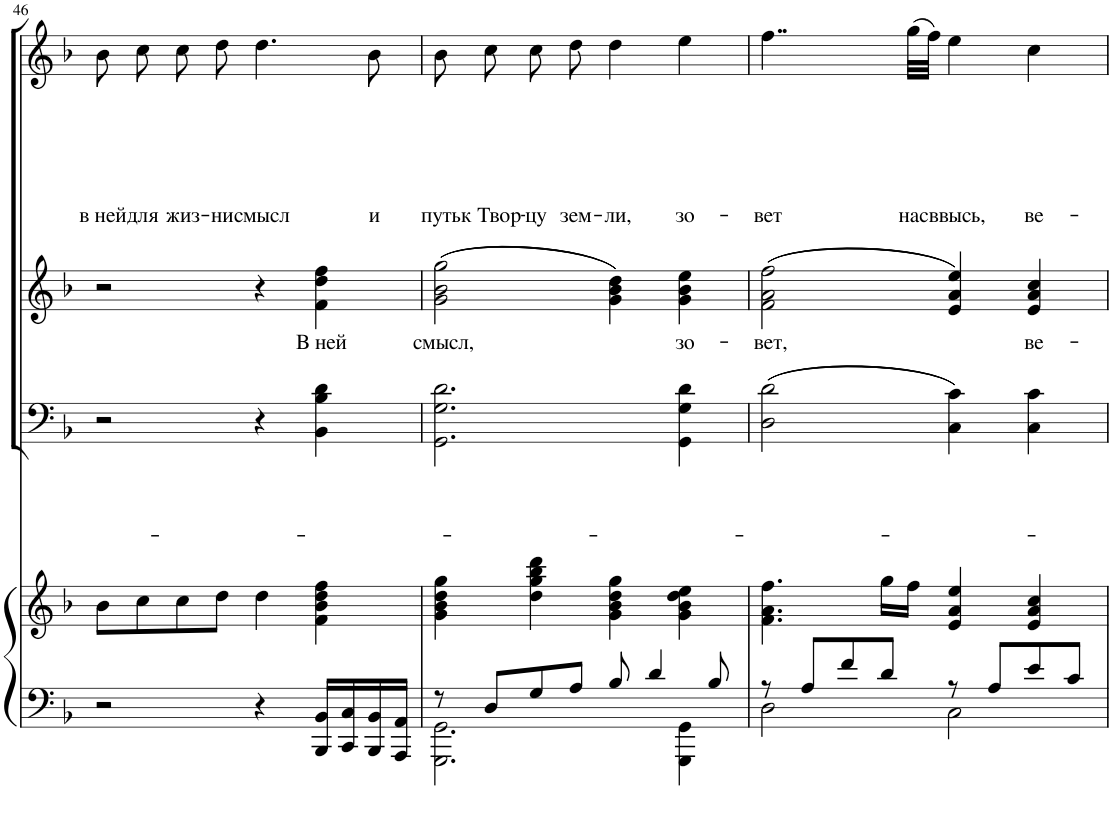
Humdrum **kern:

**kern	**kern	**kern	**kern	**text	**kern	**text	**text	**text	**text	**text	**text
*part4	*part4	*part3	*part2	*part2	*part1	*part1	*part1	*part1	*part1	*part1	*part1
*staff5	*staff4	*staff3	*staff2	*staff2	*staff1	*staff1	*staff1	*staff1	*staff1	*staff1	*staff1
*	*	*	*	*	*I"Soprano	*	*	*	*	*	*
!!LO:PB:g=z
*clefF4	*clefG2	*clefF4	*clefG2	*	*clefG2	*	*	*	*	*	*
*k[b-]	*k[b-]	*k[b-]	*k[b-]	*	*k[b-]	*	*	*	*	*	*
*M4/4	*M4/4	*M4/4	*M4/4	*	*M4/4	*	*	*	*	*	*
=46	=46	=46	=46	=46	=46	=46	=46	=46	=46	=46	=46
!	!	!	!	!	!	!	!	!	!	!	!LO:LY:b
2r	8b-\L	2r	2r	.	8b-\	.	.	.	.	.	в ней
!	!	!	!	!	!	!	!	!	!	!	!LO:LY:b
.	8cc\	.	.	.	8cc\	.	.	.	.	.	для
!	!	!	!	!	!	!	!	!	!	!	!LO:LY:b
.	8cc\	.	.	.	8cc\	.	.	.	.	.	жиз-
!	!	!	!	!	!	!	!	!	!	!	!LO:LY:b
.	8dd\J	.	.	.	8dd\	.	.	.	.	.	-ни
!	!	!	!	!	!	!	!	!	!	!	!LO:LY:b
4r	4dd\	4r	4r	.	4.dd\	.	.	.	.	.	смысл
!	!	!	!	!LO:LY:b	!	!	!	!	!	!	!
16BBB-/ 16BB-/LL	4f\ 4b-\ 4dd\ 4ff\	4BB-\ 4B-\ 4d\	4f\ 4dd\ 4ff\	В ней	.	.	.	.	.	.	.
16CC/ 16C/	.	.	.	.	.	.	.	.	.	.	.
!	!	!	!	!	!	!	!	!	!	!	!LO:LY:b
16BBB-/ 16BB-/	.	.	.	.	8b-\	.	.	.	.	.	и
16AAA/ 16AA/JJ	.	.	.	.	.	.	.	.	.	.	.
=47	=47	=47	=47	=47	=47	=47	=47	=47	=47	=47	=47
*^	*	*	*	*	*	*	*	*	*	*	*
!	!	!	!	!	!LO:LY:b	!	!	!	!	!	!	!LO:LY:b
8r	2.GGG\ 2.GG\	4g\ 4b-\ 4dd\ 4gg\	2.GG\ 2.G\ 2.d\	((2g\ 2b-\ 2gg\	смысл,	8b-\	.	.	.	.	.	путь
!	!	!	!	!	!	!	!	!	!	!	!	!LO:LY:b
8D/L	.	.	.	.	.	8cc\	.	.	.	.	.	к Твор-
!	!	!	!	!	!	!	!	!	!	!	!	!LO:LY:b
8G/	.	4dd\ 4gg\ 4bb-\ 4ddd\	.	.	.	8cc\	.	.	.	.	.	-цу
!	!	!	!	!	!	!	!	!	!	!	!	!LO:LY:b
8A/J	.	.	.	.	.	8dd\	.	.	.	.	.	зем-
!	!	!	!	!	!	!	!	!	!	!	!	!LO:LY:b
8B-/	.	4g\ 4b-\ 4dd\ 4gg\	.	4g\ 4b-\ 4dd\))	.	4dd\	.	.	.	.	.	-ли,
4d/	.	.	.	.	.	.	.	.	.	.	.	.
!	!	!	!	!	!LO:LY:b	!	!	!	!	!	!	!LO:LY:b
.	4GGG\ 4GG\	4g\ 4b-\ 4dd\ 4ee\	4GG\ 4G\ 4d\	4g\ 4b-\ 4ee\	зо-	4ee\	.	.	.	.	.	зо-
8B-/	.	.	.	.	.	.	.	.	.	.	.	.
=48	=48	=48	=48	=48	=48	=48	=48	=48	=48	=48	=48	=48
!	!	!	!	!	!LO:LY:b	!	!	!	!	!	!	!LO:LY:b
8r	2D\	4.f\ 4.a\ 4.ff\	((2D\ 2d\	((2f\ 2a\ 2ff\	-вет,	4..ff\	.	.	.	.	.	-вет
8A/L	.	.	.	.	.	.	.	.	.	.	.	.
8f/	.	.	.	.	.	.	.	.	.	.	.	.
8d/J	.	16gg\LL	.	.	.	.	.	.	.	.	.	.
!	!	!	!	!	!	!	!	!	!	!	!	!LO:LY:b
.	.	16ff\JJ	.	.	.	(32gg\LLL	.	.	.	.	.	нас
.	.	.	.	.	.	32ff\JJJ)	.	.	.	.	.	.
!	!	!	!	!	!	!	!	!	!	!	!	!LO:LY:b
8r	2C\	4e/ 4a/ 4ee/	4C\ 4c\))	4e/ 4a/ 4ee/))	.	4ee\	.	.	.	.	.	ввысь,
8A/L	.	.	.	.	.	.	.	.	.	.	.	.
!	!	!	!	!	!LO:LY:b	!	!	!	!	!	!	!LO:LY:b
8e/	.	4e/ 4a/ 4cc/	4C\ 4c\	4e/ 4a/ 4cc/	ве-	4cc\	.	.	.	.	.	ве-
8c/J	.	.	.	.	.	.	.	.	.	.	.	.
*v	*v	*	*	*	*	*	*	*	*	*	*	*
=	=	=	=	=	=	=	=	=	=	=	=
*-	*-	*-	*-	*-	*-	*-	*-	*-	*-	*-	*-
